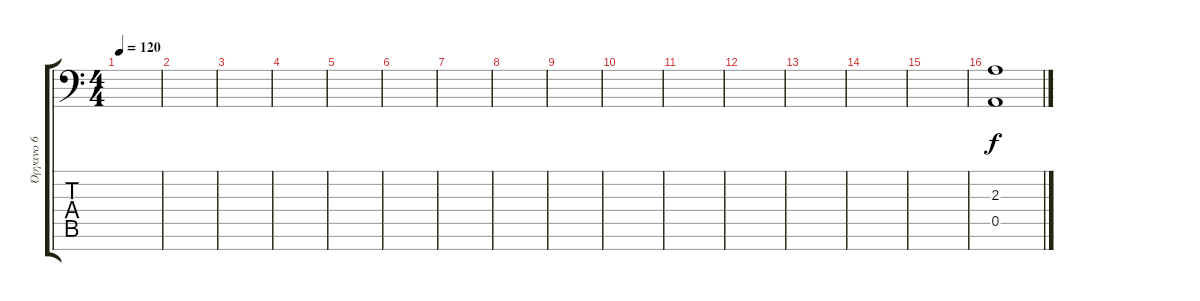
\track ("Όργανο 6" "Όργανο 6") {instrument stringensemble1}
\staff {score tabs}
\tuning (E4 B3 G3 D3 A2 E2 C-1) {hide}
\ts (4 4)
\tempo 120
\clef f4
\ks c
|
|
|
|
|
|
|
|
|
|
|
|
|
|
|
(2.3 0.5).1
